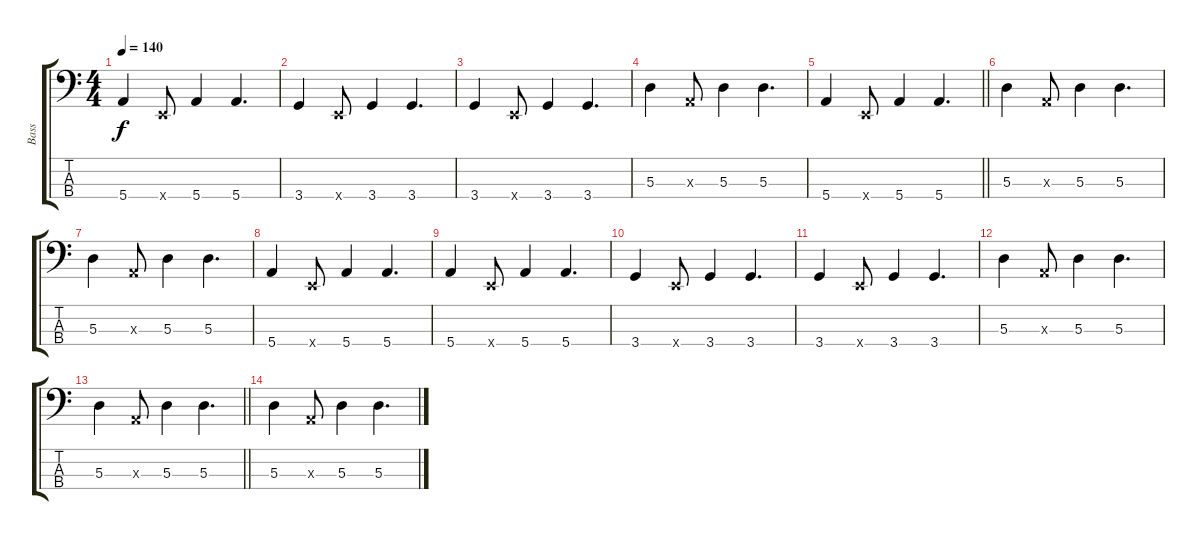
\track ("Bass" "Bass") {instrument electricbassfinger}
\staff {score tabs}
\tuning (G2 D2 A1 E1) {hide}
\ts (4 4)
\tempo 140
\clef f4
\ks c
5.4.4{dy f} 0.4{x}.8 5.4.4 5.4.4{d} |
3.4.4 0.4{x}.8 3.4.4 3.4.4{d} |
3.4.4 0.4{x}.8 3.4.4 3.4.4{d} |
5.3.4 0.3{x}.8 5.3.4 5.3.4{d} |
\barLineRight lightlight
5.4.4 0.4{x}.8 5.4.4 5.4.4{d} |
5.3.4 0.3{x}.8 5.3.4 5.3.4{d} |
5.3.4 0.3{x}.8 5.3.4 5.3.4{d} |
5.4.4 0.4{x}.8 5.4.4 5.4.4{d} |
5.4.4 0.4{x}.8 5.4.4 5.4.4{d} |
3.4.4 0.4{x}.8 3.4.4 3.4.4{d} |
3.4.4 0.4{x}.8 3.4.4 3.4.4{d} |
5.3.4 0.3{x}.8 5.3.4 5.3.4{d} |
\barLineRight lightlight
5.3.4 0.3{x}.8 5.3.4 5.3.4{d} |
5.3.4 0.3{x}.8 5.3.4 5.3.4{d}
